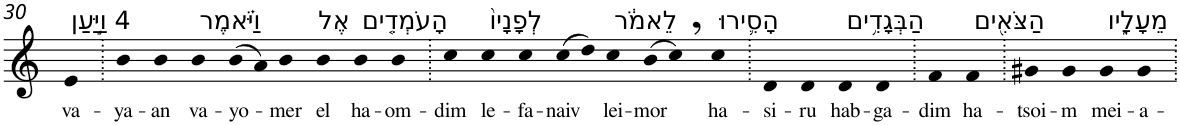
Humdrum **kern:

**kern	**text
*part1	*part1
*staff1	*staff1
*I"Piano	*
*I'Pno	*
!!LO:PB:g=z
*clefG2	*
*k[]	*
=30	=30
!LO:TX:a:t=4 וַיַּ֣עַן	!
!	!LO:LY:b
4e	va-
=31.	=31.
!	!LO:LY:b
4b	-ya-
!	!LO:LY:b
4b	-an
!LO:TX:a:t=וַיֹּ֗אמֶר	!
!	!LO:LY:b
4b	va-
!	!LO:LY:b
(>8b	-yo-
8a)	.
!	!LO:LY:b
4b	-mer
!LO:TX:a:t=אֶל	!
!	!LO:LY:b
4b	el
!LO:TX:a:t=הָעֹמְדִ֤ים	!
!	!LO:LY:b
4b	ha-
!	!LO:LY:b
4b	-om-
=32.	=32.
!	!LO:LY:b
4cc	-dim
!LO:TX:a:t=לְפָנָיו֙	!
!	!LO:LY:b
4cc	le-
!	!LO:LY:b
4cc	-fa-
!	!LO:LY:b
(>8cc	-naiv
8dd)	.
!LO:TX:a:t=לֵאמֹ֔ר	!
!	!LO:LY:b
4cc	lei-
!	!LO:LY:b
(>8b	-mor
8cc,)	.
!LO:TX:a:t=הָסִ֛ירוּ	!
!	!LO:LY:b
4cc	ha-
=33.	=33.
!	!LO:LY:b
4d	-si-
!	!LO:LY:b
4d	-ru
!LO:TX:a:t=הַבְּגָדִ֥ים	!
!	!LO:LY:b
4d	hab-
!	!LO:LY:b
4d	-ga-
=34.	=34.
!	!LO:LY:b
4f	-dim
!LO:TX:a:t=הַצֹּאִ֖ים	!
!	!LO:LY:b
4f	ha-
=35.	=35.
!	!LO:LY:b
4g#X	-tsoi-
!	!LO:LY:b
4g#	-m
!LO:TX:a:t=מֵעָלָ֑יו	!
!	!LO:LY:b
4g#	mei-
!	!LO:LY:b
4g#	-a-
=.	=.
*-	*-
